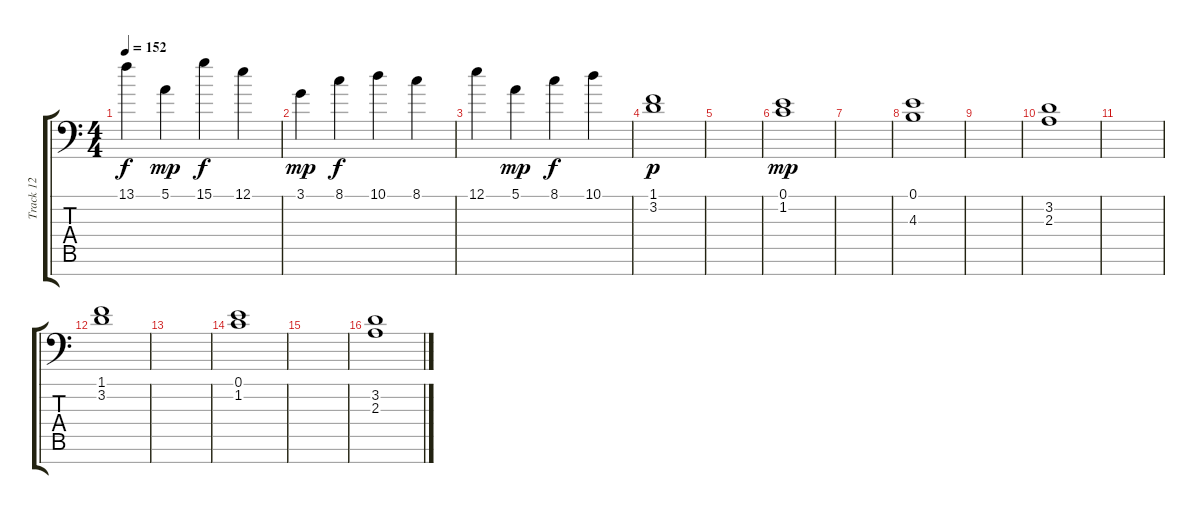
\track ("Track 12" "Track 12") {instrument acousticgrandpiano}
\staff {score tabs}
\tuning (E4 B3 G3 D3 A2 E2 A1) {hide}
\ts (4 4)
\tempo 152
\clef f4
\ks c
13.1.4{dy f} 5.1.4{dy mp} 15.1.4{dy f} 12.1.4 |
3.1.4{dy mp} 8.1.4{dy f} 10.1.4 8.1.4 |
12.1.4 5.1.4{dy mp} 8.1.4{dy f} 10.1.4 |
(1.1 3.2).1{dy p} |
|
(0.1 1.2).1{dy mp} |
|
(0.1 4.3).1 |
|
(3.2 2.3).1 |
|
(1.1 3.2).1 |
|
(0.1 1.2).1 |
|
(3.2 2.3).1
